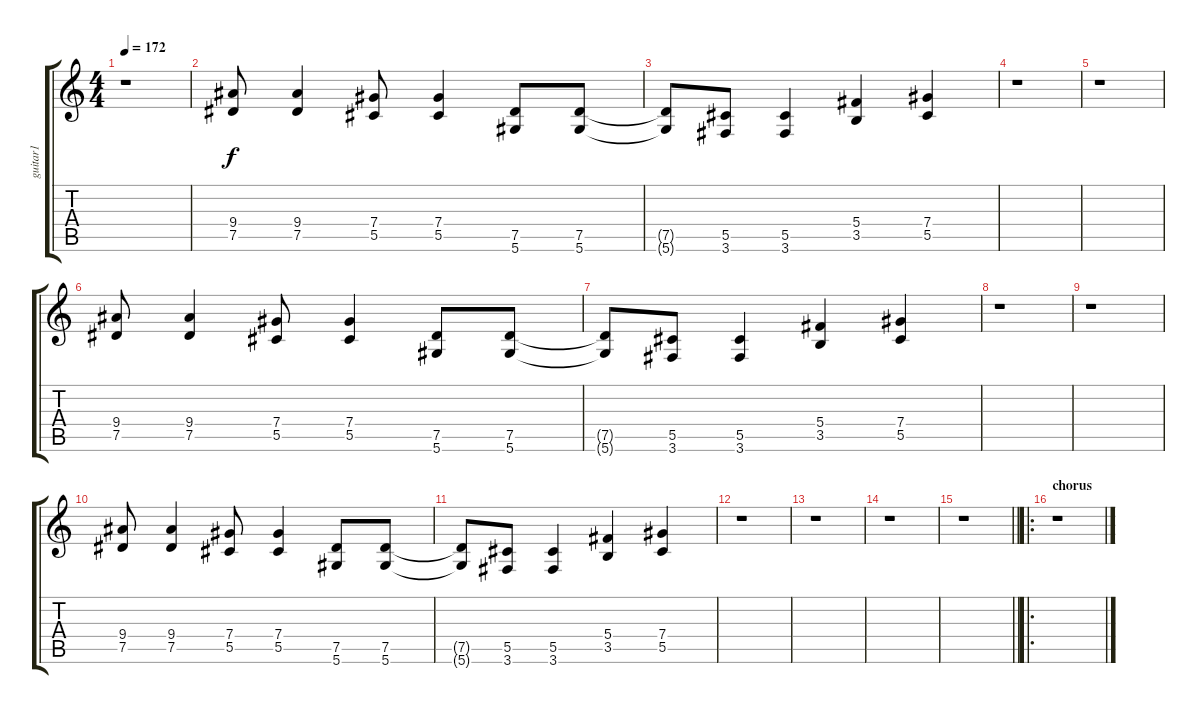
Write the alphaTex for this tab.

\track ("guitar1" "guitar1") {instrument overdrivenguitar}
\staff {score tabs}
\tuning (Eb4 Bb3 Gb3 Db3 Ab2 Eb2) {hide}
\ts (4 4)
\tempo 172
\clef g2
\ks c
r.1{dy f} |
(9.4 7.5).8 (9.4 7.5).4 (7.4 5.5).8 (7.4 5.5).4 (7.5 5.6).8 (7.5 5.6).8 |
(7.5{t} 5.6{t}).8 (5.5 3.6).8 (5.5 3.6).4 (5.4 3.5).4 (7.4 5.5).4 |
r.1 |
r.1 |
(9.4 7.5).8 (9.4 7.5).4 (7.4 5.5).8 (7.4 5.5).4 (7.5 5.6).8 (7.5 5.6).8 |
(7.5{t} 5.6{t}).8 (5.5 3.6).8 (5.5 3.6).4 (5.4 3.5).4 (7.4 5.5).4 |
r.1 |
r.1 |
(9.4 7.5).8 (9.4 7.5).4 (7.4 5.5).8 (7.4 5.5).4 (7.5 5.6).8 (7.5 5.6).8 |
(7.5{t} 5.6{t}).8 (5.5 3.6).8 (5.5 3.6).4 (5.4 3.5).4 (7.4 5.5).4 |
r.1 |
r.1 |
r.1 |
\barLineRight lightlight
r.1 |
\ro
\section ("" "chorus")
r.1
